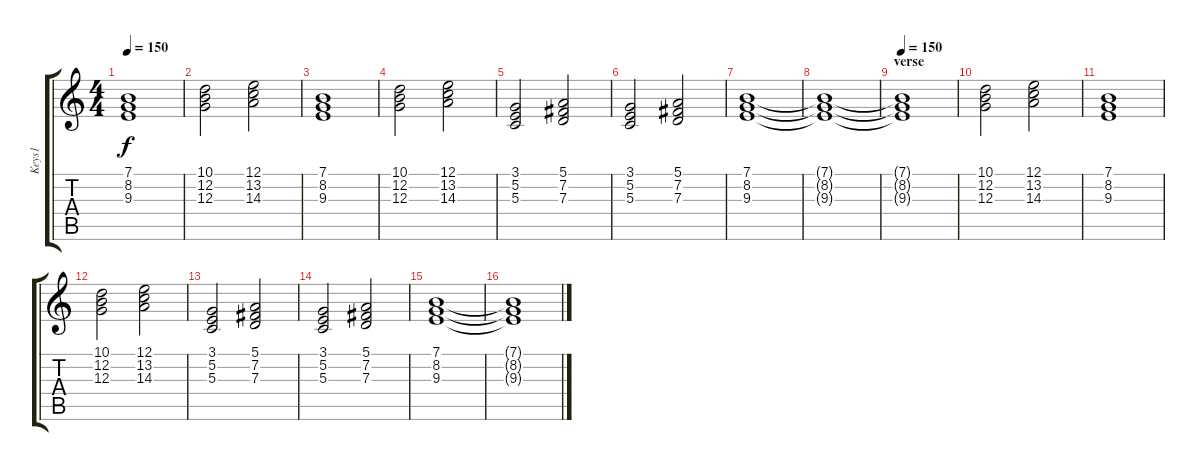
\track ("Keys1" "Keys1") {instrument synthstrings1}
\staff {score tabs}
\tuning (E4 B3 G3 D3 A2 E2) {hide}
\ts (4 4)
\tempo 150
\clef g2
\ks c
(7.1{t} 8.2{t} 9.3{t}).1{dy f} |
(10.1 12.2 12.3).2 (12.1 13.2 14.3).2 |
(7.1 8.2 9.3).1 |
(10.1 12.2 12.3).2 (12.1 13.2 14.3).2 |
(3.1 5.2 5.3).2 (5.1 7.2 7.3).2 |
(3.1 5.2 5.3).2 (5.1 7.2 7.3).2 |
(7.1 8.2 9.3).1 |
(7.1{t} 8.2{t} 9.3{t}).1 |
\section ("" "verse")
\tempo 150
(7.1{t} 8.2{t} 9.3{t}).1 |
(10.1 12.2 12.3).2 (12.1 13.2 14.3).2 |
(7.1 8.2 9.3).1 |
(10.1 12.2 12.3).2 (12.1 13.2 14.3).2 |
(3.1 5.2 5.3).2 (5.1 7.2 7.3).2 |
(3.1 5.2 5.3).2 (5.1 7.2 7.3).2 |
(7.1 8.2 9.3).1 |
(7.1{t} 8.2{t} 9.3{t}).1
